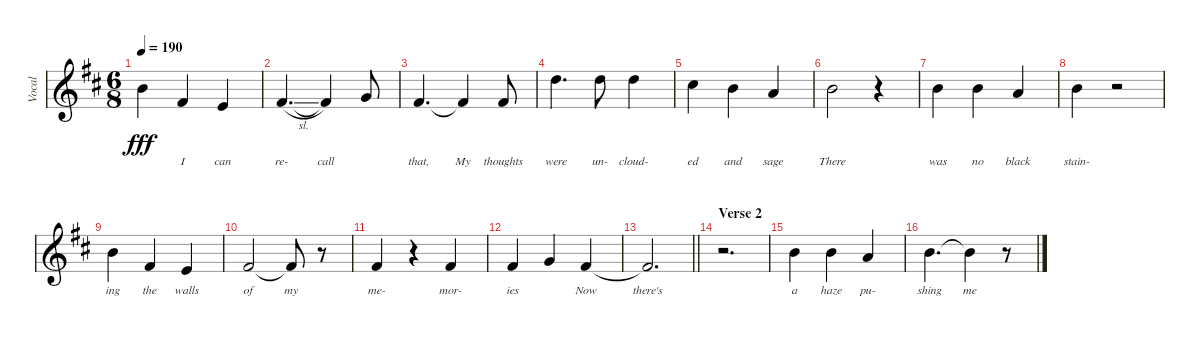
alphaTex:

\track ("Vocal" "Vocal") {instrument altosax}
\staff {score}
\tuning (Db4 Ab3 E3 B2 Gb2 B1) {hide}
\ts (6 8)
\tempo 190
\clef g2
\ks bminor
10.1.4{lyrics (0 "") lyrics (1 "") lyrics (2 "") lyrics (3 "") lyrics (4 "") dy fff} 10.2.4{lyrics (0 "I") lyrics (1 "") lyrics (2 "") lyrics (3 "") lyrics (4 "")} 8.2.4{lyrics (0 "can") lyrics (1 "") lyrics (2 "") lyrics (3 "") lyrics (4 "")} |
10.2{sl}.4{d lyrics (0 "re-") lyrics (1 "") lyrics (2 "") lyrics (3 "") lyrics (4 "")} 10.2{t}.4{lyrics (0 "call") lyrics (1 "") lyrics (2 "") lyrics (3 "") lyrics (4 "")} 11.2.8{lyrics (0 "") lyrics (1 "") lyrics (2 "") lyrics (3 "") lyrics (4 "")} |
10.2.4{d lyrics (0 "that,") lyrics (1 "") lyrics (2 "") lyrics (3 "") lyrics (4 "")} 10.2{t}.4{lyrics (0 "My") lyrics (1 "") lyrics (2 "") lyrics (3 "") lyrics (4 "")} 10.2.8{lyrics (0 "thoughts") lyrics (1 "") lyrics (2 "") lyrics (3 "") lyrics (4 "")} |
13.1.4{d lyrics (0 "were") lyrics (1 "") lyrics (2 "") lyrics (3 "") lyrics (4 "")} 13.1.8{lyrics (0 "un-") lyrics (1 "") lyrics (2 "") lyrics (3 "") lyrics (4 "")} 13.1.4{lyrics (0 "cloud-") lyrics (1 "") lyrics (2 "") lyrics (3 "") lyrics (4 "")} |
12.1.4{lyrics (0 "ed") lyrics (1 "") lyrics (2 "") lyrics (3 "") lyrics (4 "")} 10.1.4{lyrics (0 "and") lyrics (1 "") lyrics (2 "") lyrics (3 "") lyrics (4 "")} 8.1.4{lyrics (0 "sage") lyrics (1 "") lyrics (2 "") lyrics (3 "") lyrics (4 "")} |
10.1.2{lyrics (0 "There") lyrics (1 "") lyrics (2 "") lyrics (3 "") lyrics (4 "")} r.4 |
10.1.4{lyrics (0 "was") lyrics (1 "") lyrics (2 "") lyrics (3 "") lyrics (4 "")} 10.1.4{lyrics (0 "no") lyrics (1 "") lyrics (2 "") lyrics (3 "") lyrics (4 "")} 8.1.4{lyrics (0 "black") lyrics (1 "") lyrics (2 "") lyrics (3 "") lyrics (4 "")} |
10.1.4{lyrics (0 "stain-") lyrics (1 "") lyrics (2 "") lyrics (3 "") lyrics (4 "")} r.2 |
10.1.4{lyrics (0 "ing") lyrics (1 "") lyrics (2 "") lyrics (3 "") lyrics (4 "")} 10.2.4{lyrics (0 "the") lyrics (1 "") lyrics (2 "") lyrics (3 "") lyrics (4 "")} 8.2.4{lyrics (0 "walls") lyrics (1 "") lyrics (2 "") lyrics (3 "") lyrics (4 "")} |
10.2.2{lyrics (0 "of") lyrics (1 "") lyrics (2 "") lyrics (3 "") lyrics (4 "")} 10.2{t}.8{lyrics (0 "my") lyrics (1 "") lyrics (2 "") lyrics (3 "") lyrics (4 "")} r.8 |
10.2.4{lyrics (0 "me-") lyrics (1 "") lyrics (2 "") lyrics (3 "") lyrics (4 "")} r.4 10.2.4{lyrics (0 "mor-") lyrics (1 "") lyrics (2 "") lyrics (3 "") lyrics (4 "")} |
10.2.4{lyrics (0 "ies") lyrics (1 "") lyrics (2 "") lyrics (3 "") lyrics (4 "")} 11.2.4{lyrics (0 "") lyrics (1 "") lyrics (2 "") lyrics (3 "") lyrics (4 "")} 10.2.4{lyrics (0 "Now") lyrics (1 "") lyrics (2 "") lyrics (3 "") lyrics (4 "")} |
\barLineRight lightlight
10.2{t}.2{d lyrics (0 "there's") lyrics (1 "") lyrics (2 "") lyrics (3 "") lyrics (4 "")} |
\section ("" "Verse 2")
r.2{d} |
15.2.4{lyrics (0 "a") lyrics (1 "") lyrics (2 "") lyrics (3 "") lyrics (4 "")} 15.2.4{lyrics (0 "haze") lyrics (1 "") lyrics (2 "") lyrics (3 "") lyrics (4 "")} 13.2.4{lyrics (0 "pu-") lyrics (1 "") lyrics (2 "") lyrics (3 "") lyrics (4 "")} |
15.2.4{d lyrics (0 "shing") lyrics (1 "") lyrics (2 "") lyrics (3 "") lyrics (4 "")} 15.2{t}.4{lyrics (0 "me") lyrics (1 "") lyrics (2 "") lyrics (3 "") lyrics (4 "")} r.8
